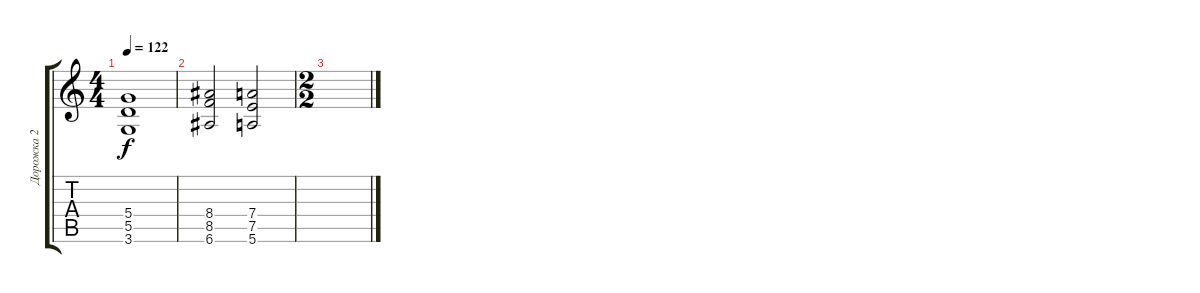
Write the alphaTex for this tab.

\track ("Дорожка 2" "Дорожка 2") {instrument distortionguitar}
\staff {score tabs}
\tuning (E4 B3 G3 D3 A2 E2) {hide}
\ts (4 4)
\tempo 122
\clef g2
\ks c
(5.4 5.5 3.6).1{dy f} |
(8.4 8.5 6.6).2 (7.4 7.5 5.6).2 |
\ts (2 2)
